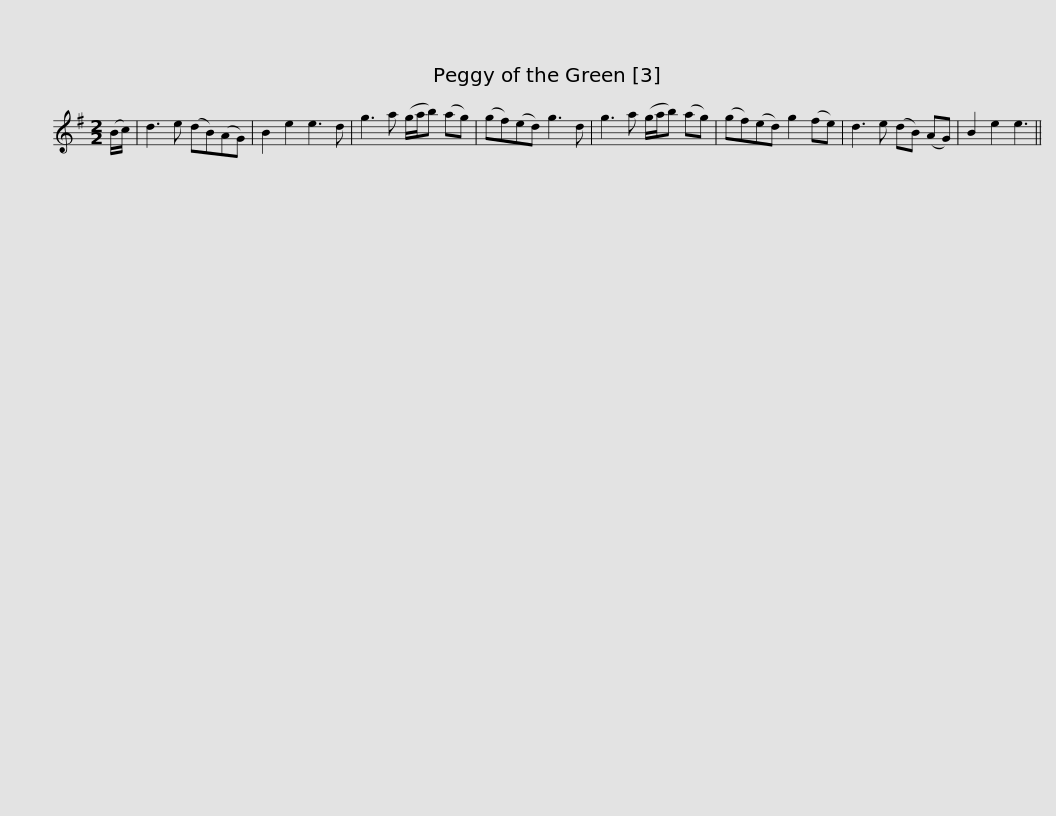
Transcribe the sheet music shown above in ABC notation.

X:1
L:1/8
M:2/2
I:linebreak $
K:G
V:1 treble
V:1
 (B/c/) | d3 e (dB)(AG) | B2 e2 e3 d | g3 a (g/a/b) (ag) | (gf)(ed) g3 d | %5
 g3 a (g/a/b) (ag) | (gf)(ed) g2 (fe) |$ d3 e (dB) (AG) | B2 e2 e3 || %9
